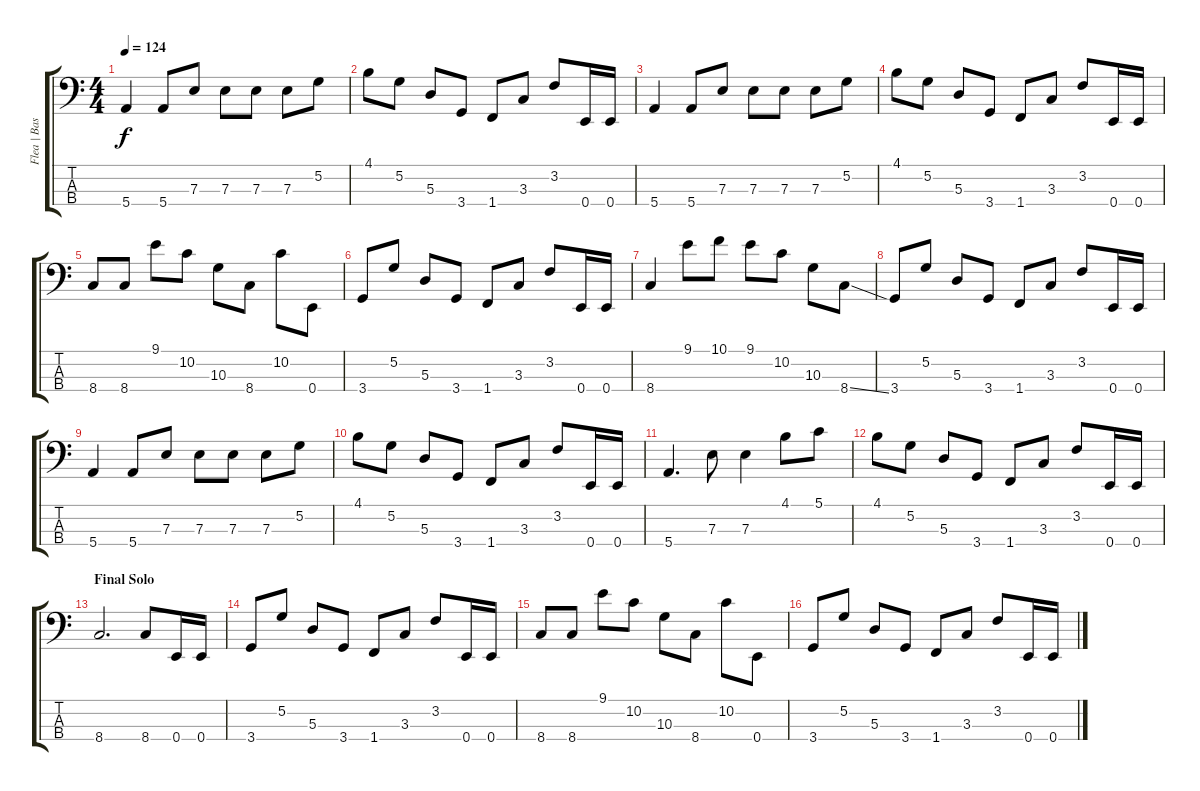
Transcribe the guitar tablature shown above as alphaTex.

\track ("Flea | Bass" "Flea | Bas") {instrument electricbassfinger}
\staff {score tabs}
\tuning (G2 D2 A1 E1) {hide}
\ts (4 4)
\tempo 124
\clef f4
\ks c
5.4.4{dy f} 5.4.8 7.3.8 7.3.8 7.3.8 7.3.8 5.2.8 |
4.1.8 5.2.8 5.3.8 3.4.8 1.4.8 3.3.8 3.2.8 0.4.16 0.4.16 |
5.4.4 5.4.8 7.3.8 7.3.8 7.3.8 7.3.8 5.2.8 |
4.1.8 5.2.8 5.3.8 3.4.8 1.4.8 3.3.8 3.2.8 0.4.16 0.4.16 |
8.4.8 8.4.8 9.1.8 10.2.8 10.3.8 8.4.8 10.2.8 0.4.8 |
3.4.8 5.2.8 5.3.8 3.4.8 1.4.8 3.3.8 3.2.8 0.4.16 0.4.16 |
8.4.4 9.1.8 10.1.8 9.1.8 10.2.8 10.3.8 8.4{ss}.8 |
3.4.8 5.2.8 5.3.8 3.4.8 1.4.8 3.3.8 3.2.8 0.4.16 0.4.16 |
5.4.4 5.4.8 7.3.8 7.3.8 7.3.8 7.3.8 5.2.8 |
4.1.8 5.2.8 5.3.8 3.4.8 1.4.8 3.3.8 3.2.8 0.4.16 0.4.16 |
5.4.4{d} 7.3.8 7.3.4 4.1.8 5.1.8 |
4.1.8 5.2.8 5.3.8 3.4.8 1.4.8 3.3.8 3.2.8 0.4.16 0.4.16 |
\section ("" "Final Solo")
8.4.2{d} 8.4.8 0.4.16 0.4.16 |
3.4.8 5.2.8 5.3.8 3.4.8 1.4.8 3.3.8 3.2.8 0.4.16 0.4.16 |
8.4.8 8.4.8 9.1.8 10.2.8 10.3.8 8.4.8 10.2.8 0.4.8 |
3.4.8 5.2.8 5.3.8 3.4.8 1.4.8 3.3.8 3.2.8 0.4.16 0.4.16
